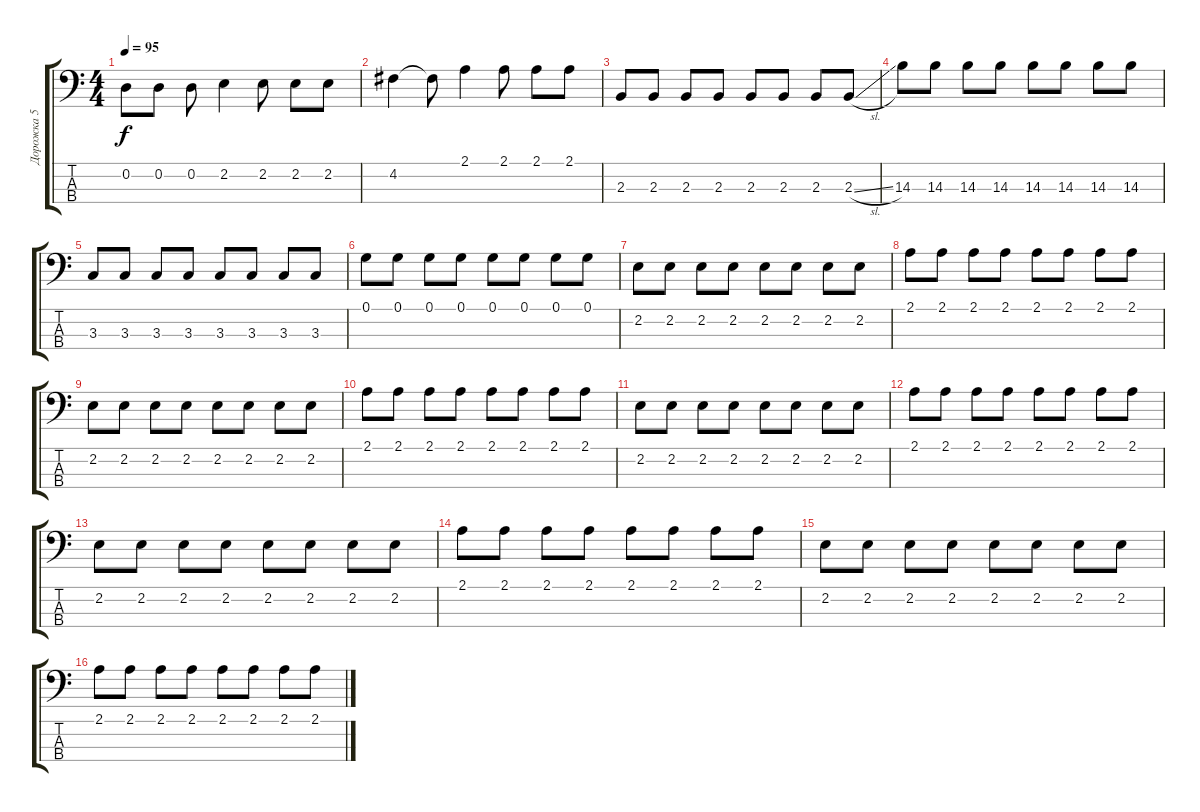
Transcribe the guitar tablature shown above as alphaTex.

\track ("Дорожка 5" "Дорожка 5") {instrument electricbassfinger}
\staff {score tabs}
\tuning (G2 D2 A1 E1) {hide}
\ts (4 4)
\tempo 95
\clef f4
\ks c
0.2.8{dy f} 0.2.8 0.2.8 2.2.4 2.2.8 2.2.8 2.2.8 |
4.2.4 4.2{t}.8 2.1.4 2.1.8 2.1.8 2.1.8 |
2.3.8 2.3.8 2.3.8 2.3.8 2.3.8 2.3.8 2.3.8 2.3{sl}.8 |
14.3.8 14.3.8 14.3.8 14.3.8 14.3.8 14.3.8 14.3.8 14.3.8 |
3.3.8 3.3.8 3.3.8 3.3.8 3.3.8 3.3.8 3.3.8 3.3.8 |
0.1.8 0.1.8 0.1.8 0.1.8 0.1.8 0.1.8 0.1.8 0.1.8 |
2.2.8 2.2.8 2.2.8 2.2.8 2.2.8 2.2.8 2.2.8 2.2.8 |
2.1.8 2.1.8 2.1.8 2.1.8 2.1.8 2.1.8 2.1.8 2.1.8 |
2.2.8 2.2.8 2.2.8 2.2.8 2.2.8 2.2.8 2.2.8 2.2.8 |
2.1.8 2.1.8 2.1.8 2.1.8 2.1.8 2.1.8 2.1.8 2.1.8 |
2.2.8 2.2.8 2.2.8 2.2.8 2.2.8 2.2.8 2.2.8 2.2.8 |
2.1.8 2.1.8 2.1.8 2.1.8 2.1.8 2.1.8 2.1.8 2.1.8 |
2.2.8 2.2.8 2.2.8 2.2.8 2.2.8 2.2.8 2.2.8 2.2.8 |
2.1.8 2.1.8 2.1.8 2.1.8 2.1.8 2.1.8 2.1.8 2.1.8 |
2.2.8 2.2.8 2.2.8 2.2.8 2.2.8 2.2.8 2.2.8 2.2.8 |
2.1.8 2.1.8 2.1.8 2.1.8 2.1.8 2.1.8 2.1.8 2.1.8
